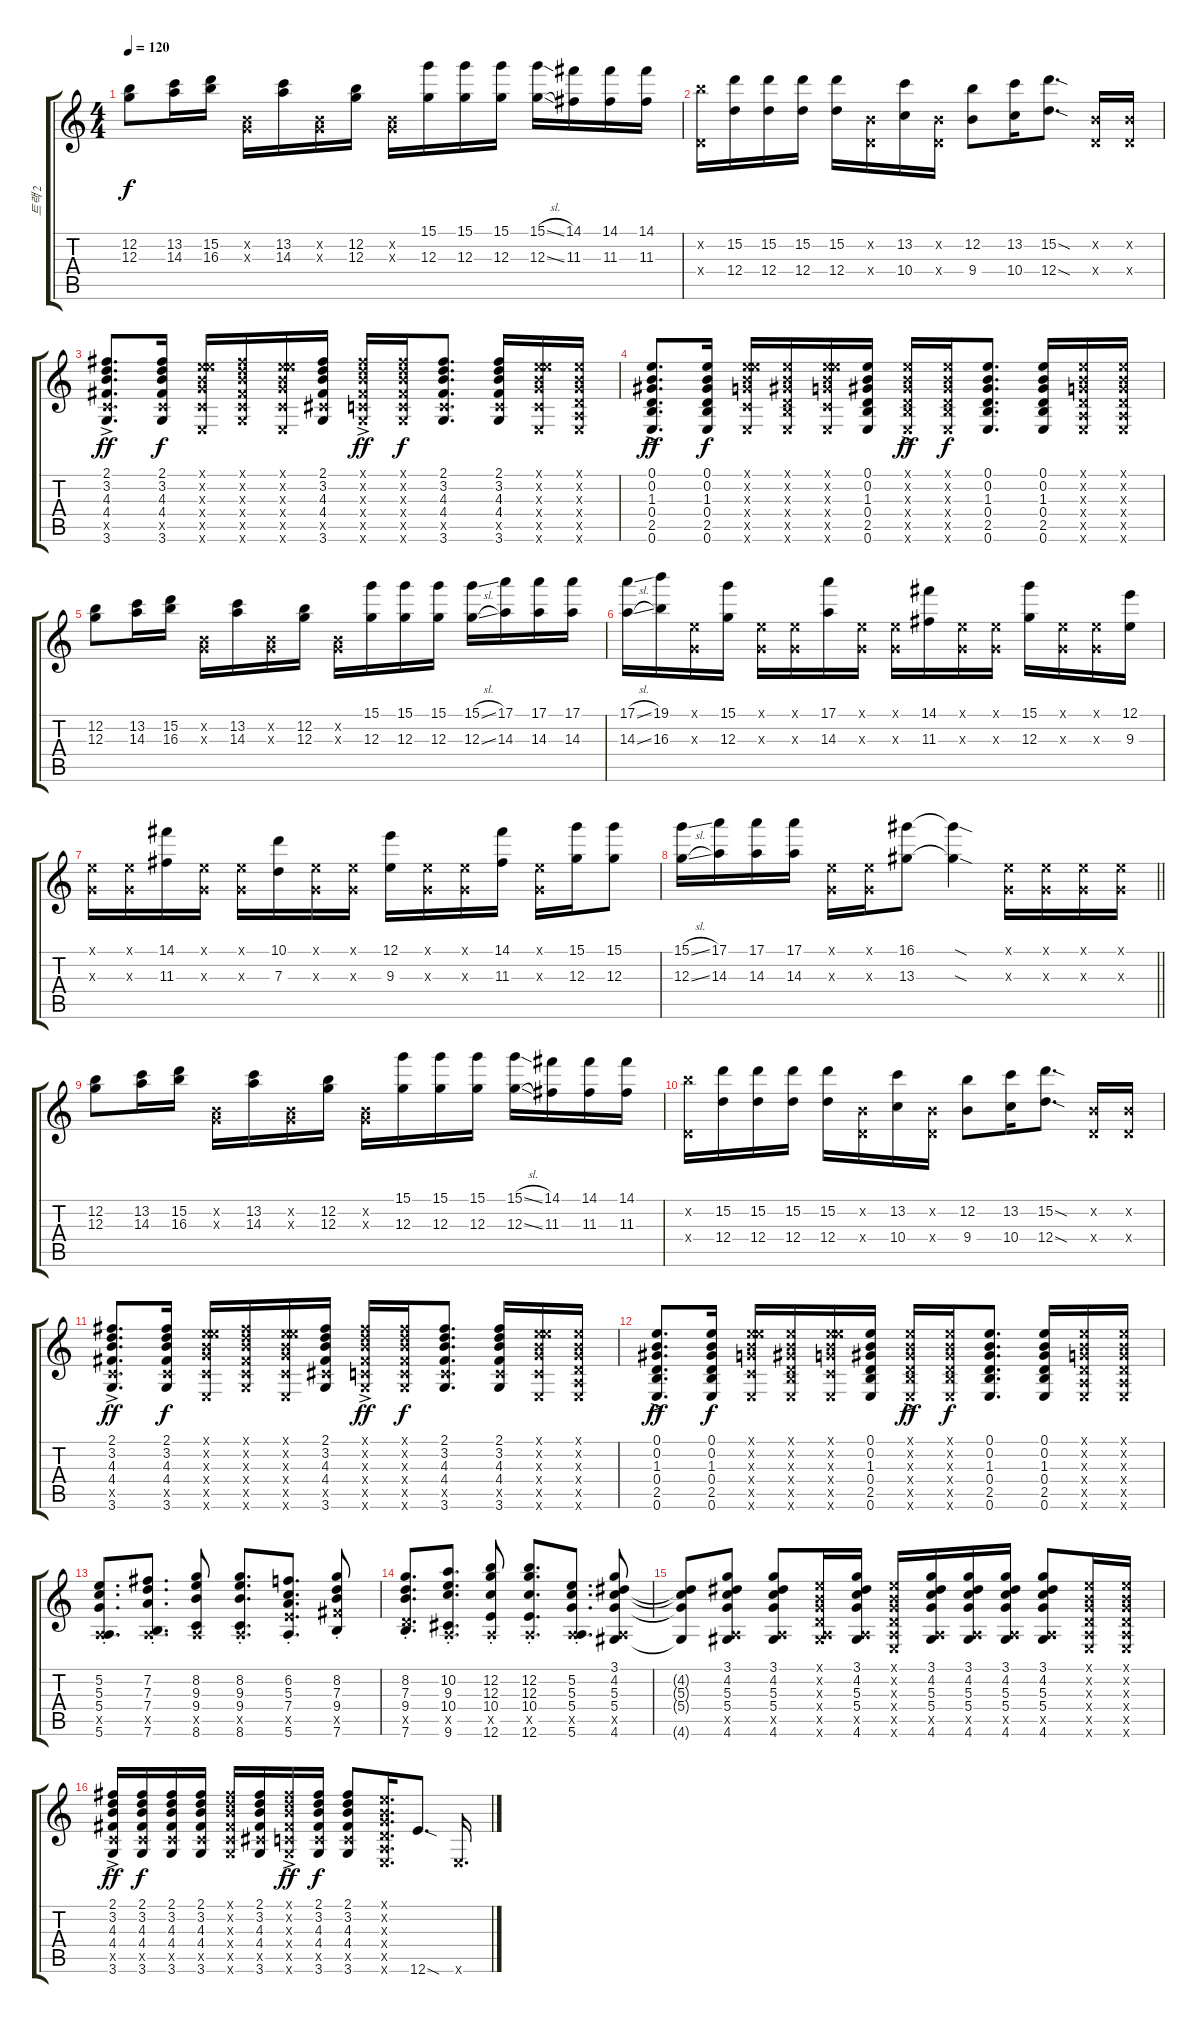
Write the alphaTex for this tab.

\track ("트랙 2" "트랙 2") {instrument acousticguitarsteel}
\staff {score tabs}
\tuning (E4 B3 G3 D3 A2 E2) {hide}
\ts (4 4)
\tempo 120
\clef g2
\ks c
(12.2 12.3).8{dy f volume 12} (13.2 14.3).16 (15.2 16.3).16 (0.2{x} 0.3{x}).16 (13.2 14.3).16 (0.2{x} 0.3{x}).16 (12.2 12.3).16 (0.2{x} 0.3{x}).16 (15.1 12.3).16 (15.1 12.3).16 (15.1 12.3).16 (15.1{sl} 12.3{sl}).16 (14.1 11.3).16 (14.1 11.3).16 (14.1 11.3).16 |
(12.2{x} 0.4{x}).16 (15.2 12.4).16 (15.2 12.4).16 (15.2 12.4).16 (15.2 12.4).16 (0.2{x} 0.4{x}).16 (13.2 10.4).16 (0.2{x} 0.4{x}).16 (12.2 9.4).8 (13.2 10.4).16 (15.2{sod} 12.4{sod}).8{d} (0.2{x} 0.4{x}).16 (0.2{x} 0.4{x}).16 |
(2.1{ac} 3.2{ac} 4.3{ac} 4.4{ac} 3.5{ac x} 3.6{ac}).8{d dy ff} (2.1 3.2 4.3 4.4 3.5{x} 3.6).16{dy f} (0.1{x} 5.2{x} 4.3{x} 5.4{x} 3.5{x} 0.6{x}).16 (2.1{x} 3.2{x} 4.3{x} 4.4{x} 3.5{x} 3.6{x}).16 (0.1{x} 5.2{x} 4.3{x} 5.4{x} 3.5{x} 0.6{x}).16 (2.1 3.2 4.3 4.4 4.5{x} 3.6).16 (2.1{ac x} 3.2{ac x} 4.3{ac x} 4.4{ac x} 3.5{ac x} 3.6{ac x}).16{dy ff} (2.1{x} 3.2{x} 4.3{x} 4.4{x} 3.5{x} 3.6{x}).16{dy f} (2.1 3.2 4.3 4.4 3.5{x} 3.6).8{d} (2.1 3.2 4.3 4.4 3.5{x} 3.6).16 (0.1{x} 5.2{x} 4.3{x} 5.4{x} 3.5{x} 0.6{x}).16 (0.1{x} 0.2{x} 0.3{x} 0.4{x} 0.5{x} 0.6{x}).16 |
(0.1{ac} 0.2{ac} 1.3{ac} 0.4{ac} 2.5{ac} 0.6{ac}).8{d dy ff} (0.1 0.2 1.3 0.4 2.5 0.6).16{dy f} (0.1{x} 5.2{x} 4.3{x} 5.4{x} 3.5{x} 0.6{x}).16 (0.1{x} 0.2{x} 1.3{x} 0.4{x} 2.5{x} 0.6{x}).16 (0.1{x} 5.2{x} 4.3{x} 5.4{x} 3.5{x} 0.6{x}).16 (0.1 0.2 1.3 0.4 2.5 0.6).16 (0.1{ac x} 0.2{ac x} 1.3{ac x} 0.4{ac x} 2.5{ac x} 0.6{ac x}).16{dy ff} (0.1{x} 0.2{x} 1.3{x} 0.4{x} 2.5{x} 0.6{x}).16{dy f} (0.1 0.2 1.3 0.4 2.5 0.6).8{d} (0.1 0.2 1.3 0.4 2.5 0.6).16 (0.1{x} 0.2{x} 0.3{x} 0.4{x} 0.5{x} 0.6{x}).16 (0.1{x} 0.2{x} 0.3{x} 0.4{x} 0.5{x} 0.6{x}).16 |
(12.2 12.3).8{volume 12} (13.2 14.3).16 (15.2 16.3).16 (0.2{x} 0.3{x}).16 (13.2 14.3).16 (0.2{x} 0.3{x}).16 (12.2 12.3).16 (0.2{x} 0.3{x}).16 (15.1 12.3).16 (15.1 12.3).16 (15.1 12.3).16 (15.1{sl} 12.3{sl}).16 (17.1 14.3).16 (17.1 14.3).16 (17.1 14.3).16 |
(17.1{sl} 14.3{sl}).16 (19.1 16.3).16 (0.1{x} 0.3{x}).16 (15.1 12.3).16 (0.1{x} 0.3{x}).16 (0.1{x} 0.3{x}).16 (17.1 14.3).16 (0.1{x} 0.3{x}).16 (0.1{x} 0.3{x}).16 (14.1 11.3).16 (0.1{x} 0.3{x}).16 (0.1{x} 0.3{x}).16 (15.1 12.3).16 (0.1{x} 0.3{x}).16 (0.1{x} 0.3{x}).16 (12.1 9.3).16 |
(0.1{x} 0.3{x}).16 (0.1{x} 0.3{x}).16 (14.1 11.3).16 (0.1{x} 0.3{x}).16 (0.1{x} 0.3{x}).16 (10.1 7.3).16 (0.1{x} 0.3{x}).16 (0.1{x} 0.3{x}).16 (12.1 9.3).16 (0.1{x} 0.3{x}).16 (0.1{x} 0.3{x}).16 (14.1 11.3).16 (0.1{x} 0.3{x}).16 (15.1 12.3).16 (15.1 12.3).8 |
\barLineRight lightlight
(15.1{sl} 12.3{sl}).16 (17.1 14.3).16 (17.1 14.3).16 (17.1 14.3).16 (0.1{x} 0.3{x}).16 (0.1{x} 0.3{x}).16 (16.1 13.3).8 (16.1{sod t} 13.3{sod t}).4 (0.1{x} 0.3{x}).16 (0.1{x} 0.3{x}).16 (0.1{x} 0.3{x}).16 (0.1{x} 0.3{x}).16 |
(12.2 12.3).8{volume 12} (13.2 14.3).16 (15.2 16.3).16 (0.2{x} 0.3{x}).16 (13.2 14.3).16 (0.2{x} 0.3{x}).16 (12.2 12.3).16 (0.2{x} 0.3{x}).16 (15.1 12.3).16 (15.1 12.3).16 (15.1 12.3).16 (15.1{sl} 12.3{sl}).16 (14.1 11.3).16 (14.1 11.3).16 (14.1 11.3).16 |
(12.2{x} 0.4{x}).16 (15.2 12.4).16 (15.2 12.4).16 (15.2 12.4).16 (15.2 12.4).16 (0.2{x} 0.4{x}).16 (13.2 10.4).16 (0.2{x} 0.4{x}).16 (12.2 9.4).8 (13.2 10.4).16 (15.2{sod} 12.4{sod}).8{d} (0.2{x} 0.4{x}).16 (0.2{x} 0.4{x}).16 |
(2.1{ac} 3.2{ac} 4.3{ac} 4.4{ac} 3.5{ac x} 3.6{ac}).8{d dy ff} (2.1 3.2 4.3 4.4 3.5{x} 3.6).16{dy f} (0.1{x} 5.2{x} 4.3{x} 5.4{x} 3.5{x} 0.6{x}).16 (2.1{x} 3.2{x} 4.3{x} 4.4{x} 3.5{x} 3.6{x}).16 (0.1{x} 5.2{x} 4.3{x} 5.4{x} 3.5{x} 0.6{x}).16 (2.1 3.2 4.3 4.4 4.5{x} 3.6).16 (2.1{ac x} 3.2{ac x} 4.3{ac x} 4.4{ac x} 3.5{ac x} 3.6{ac x}).16{dy ff} (2.1{x} 3.2{x} 4.3{x} 4.4{x} 3.5{x} 3.6{x}).16{dy f} (2.1 3.2 4.3 4.4 3.5{x} 3.6).8{d} (2.1 3.2 4.3 4.4 3.5{x} 3.6).16 (0.1{x} 5.2{x} 4.3{x} 5.4{x} 3.5{x} 0.6{x}).16 (0.1{x} 0.2{x} 0.3{x} 0.4{x} 0.5{x} 0.6{x}).16 |
(0.1{ac} 0.2{ac} 1.3{ac} 0.4{ac} 2.5{ac} 0.6{ac}).8{d dy ff} (0.1 0.2 1.3 0.4 2.5 0.6).16{dy f} (0.1{x} 5.2{x} 4.3{x} 5.4{x} 3.5{x} 0.6{x}).16 (0.1{x} 0.2{x} 1.3{x} 0.4{x} 2.5{x} 0.6{x}).16 (0.1{x} 5.2{x} 4.3{x} 5.4{x} 3.5{x} 0.6{x}).16 (0.1 0.2 1.3 0.4 2.5 0.6).16 (0.1{ac x} 0.2{ac x} 1.3{ac x} 0.4{ac x} 2.5{ac x} 0.6{ac x}).16{dy ff} (0.1{x} 0.2{x} 1.3{x} 0.4{x} 2.5{x} 0.6{x}).16{dy f} (0.1 0.2 1.3 0.4 2.5 0.6).8{d} (0.1 0.2 1.3 0.4 2.5 0.6).16 (0.1{x} 0.2{x} 0.3{x} 0.4{x} 0.5{x} 0.6{x}).16 (0.1{x} 0.2{x} 0.3{x} 0.4{x} 0.5{x} 0.6{x}).16 |
(5.2{st} 5.3{st} 5.4 0.5{x} 5.6{st}).8{d} (7.2{st} 7.3{st} 7.4 0.5{x} 7.6{st}).8{d} (8.2 9.3 9.4 0.5{x} 8.6).8 (8.2{st} 9.3{st} 9.4{st} 0.5{x} 8.6{st}).8{d} (6.2{st} 5.3{st} 7.4{st} 7.5{x} 5.6{st}).8{d} (8.2 7.3 9.4{st} 9.5{x} 7.6).8 |
(8.2{st} 7.3{st} 9.4 5.5{x} 7.6{st}).8{d} (10.2{st} 9.3{st} 10.4 0.5{x} 9.6{st}).8{d} (12.2 12.3 10.4{st} 0.5{x} 12.6).8 (12.2{st} 12.3{st} 10.4 0.5{x} 12.6{st}).8{d} (5.2 5.3{st} 5.4{st} 0.5{x} 5.6{st}).8{d} (3.1 4.2 5.3 5.4 0.5{x} 4.6).8 |
(4.2{t} 5.3{t} 5.4{t} 4.6{t}).8 (3.1 4.2 5.3 5.4 0.5{x} 4.6).8 (3.1 4.2 5.3 5.4 0.5{x} 4.6).8 (0.1{x} 0.2{x} 0.3{x} 0.4{x} 0.5{x} 4.6{x}).16 (3.1 4.2 5.3 5.4 0.5{x} 4.6).16 (0.1{x} 0.2{x} 0.3{x} 0.4{x} 0.5{x} 0.6{x}).16 (3.1 4.2 5.3 5.4 0.5{x} 4.6).16 (3.1 4.2 5.3 5.4 0.5{x} 4.6).16 (3.1 4.2 5.3 5.4 0.5{x} 4.6).16 (3.1 4.2 5.3 5.4 0.5{x} 4.6).8 (0.1{x} 0.2{x} 0.3{x} 0.4{x} 0.5{x} 0.6{x}).16 (0.1{x} 0.2{x} 0.3{x} 0.4{x} 0.5{x} 0.6{x}).16 |
(2.1{ac} 3.2{ac} 4.3{ac} 4.4{ac} 3.5{ac x} 3.6{ac}).16{dy ff} (2.1 3.2 4.3 4.4 3.5{x} 3.6).16{dy f} (2.1 3.2 4.3 4.4 3.5{x} 3.6).16 (2.1 3.2 4.3 4.4 3.5{x} 3.6).16 (2.1{x} 3.2{x} 4.3{x} 4.4{x} 3.5{x} 3.6{x}).16 (2.1 3.2 4.3 4.4 4.5{x} 3.6).16 (2.1{ac x} 3.2{ac x} 4.3{ac x} 4.4{ac x} 3.5{ac x} 3.6{ac x}).16{dy ff} (2.1 3.2 4.3 4.4 3.5{x} 3.6).16{dy f} (2.1 3.2 4.3 4.4 3.5{x} 3.6).8 (0.1{x} 0.2{x} 0.3{x} 0.4{x} 0.5{x} 0.6{x}).16{d} 12.6{sod}.8{d} 0.6{x}.16{d}
